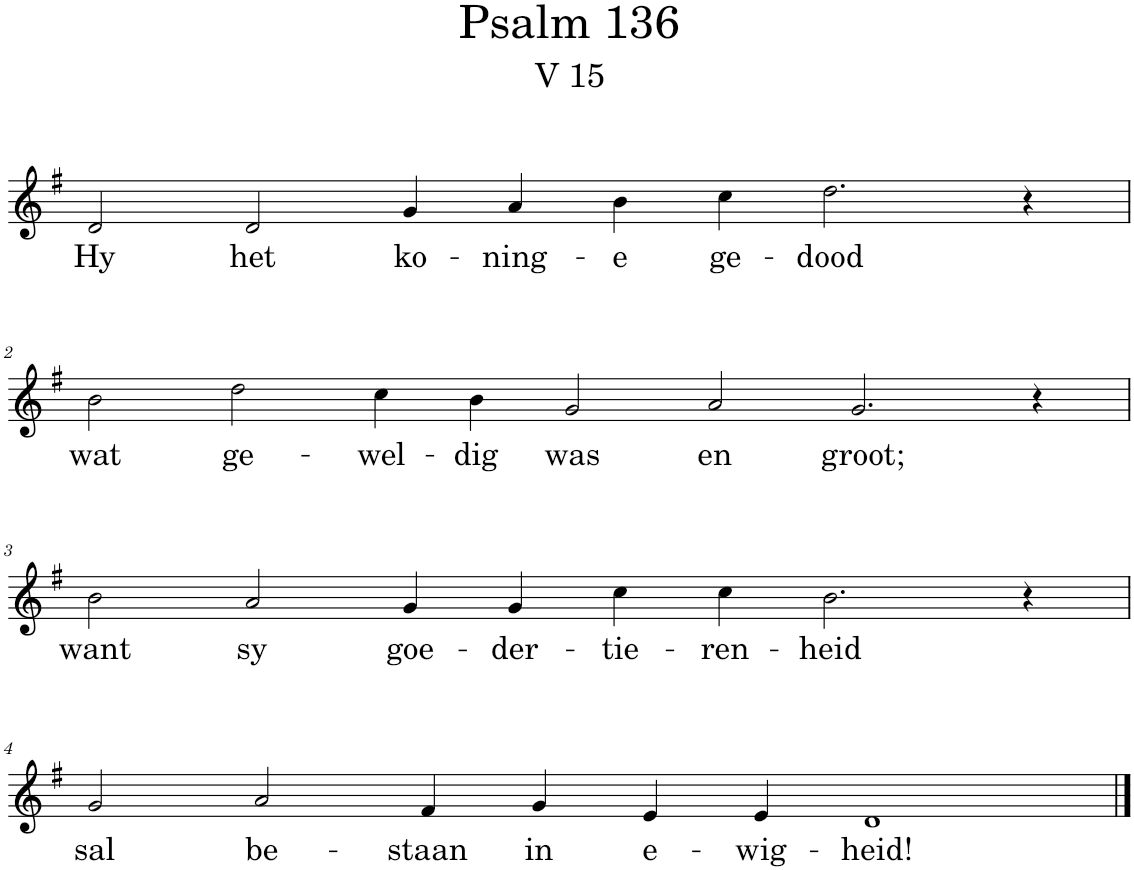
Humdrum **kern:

**kern	**text
*part1	*part1
*staff1	*staff1
*I"Pipe Organ	*
*I'Org.	*
*clefG2	*
*k[f#]	*
*M12/4	*
=1	=1
!	!LO:LY:b
2d/	Hy
!	!LO:LY:b
2d/	het
!	!LO:LY:b
4g/	ko-
!	!LO:LY:b
4a/	-ning-
!	!LO:LY:b
4b\	-e
!	!LO:LY:b
4cc\	ge-
!	!LO:LY:b
2.dd\	-dood
4r	.
!!LO:LB:g=z
=2	=2
*M14/4	*
!	!LO:LY:b
2b\	wat
!	!LO:LY:b
2dd\	ge-
!	!LO:LY:b
4cc\	-wel-
!	!LO:LY:b
4b\	-dig
!	!LO:LY:b
2g/	was
!	!LO:LY:b
2a/	en
!	!LO:LY:b
2.g/	groot;
4r	.
!!LO:LB:g=z
=3	=3
*M12/4	*
!	!LO:LY:b
2b\	want
!	!LO:LY:b
2a/	sy
!	!LO:LY:b
4g/	goe-
!	!LO:LY:b
4g/	-der-
!	!LO:LY:b
4cc\	-tie-
!	!LO:LY:b
4cc\	-ren-
!	!LO:LY:b
2.b\	-heid
4r	.
!!LO:LB:g=z
=4	=4
!	!LO:LY:b
2g/	sal
!	!LO:LY:b
2a/	be-
!	!LO:LY:b
4f#/	-staan
!	!LO:LY:b
4g/	in
!	!LO:LY:b
4e/	e-
!	!LO:LY:b
4e/	-wig-
!	!LO:LY:b
1d	-heid!
==	==
*-	*-
